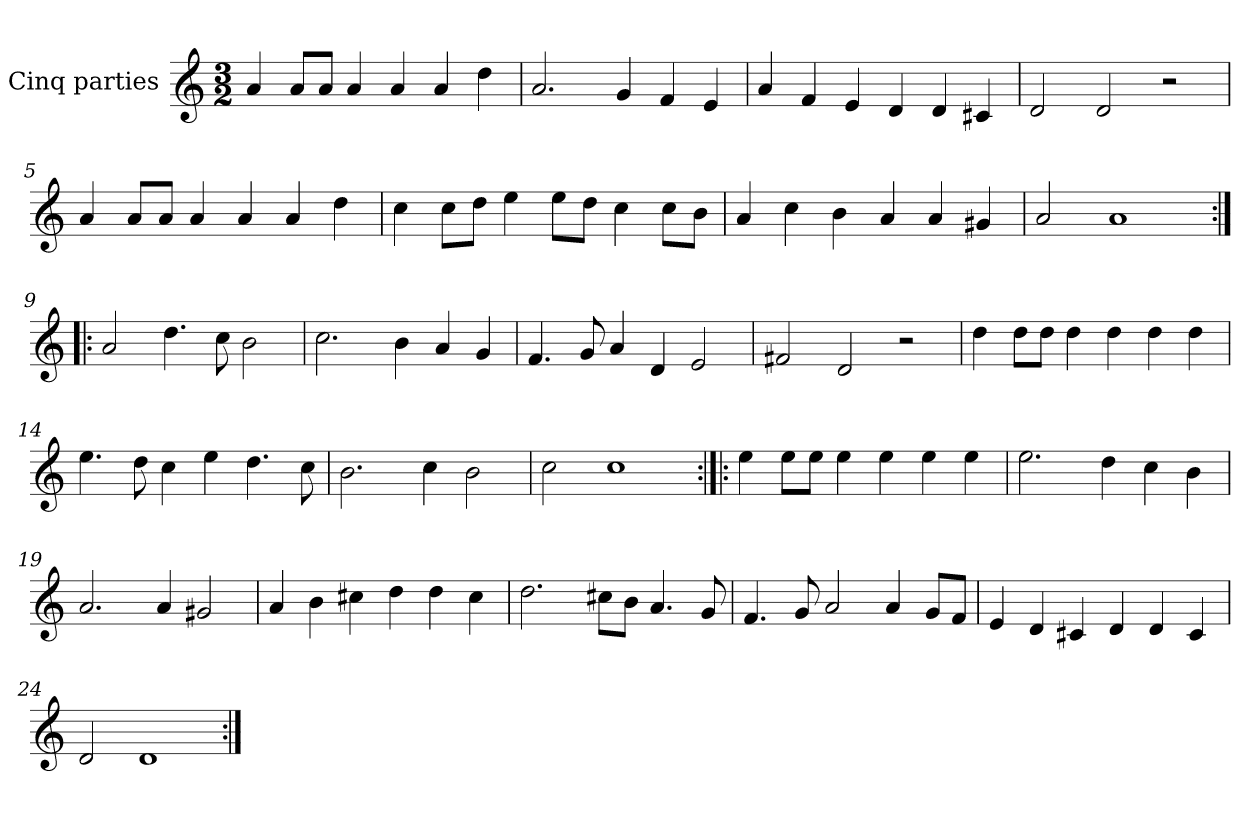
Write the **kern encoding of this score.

**kern
*part1
*staff1
*I"Cinq parties
*clefG2
*k[]
*M3/2
*MM180
=1
4a/
8a/L
8a/J
4a/
4a/
4a/
4dd\
=2
2.a/
4g/
4f/
4e/
=3
4a/
4f/
4e/
4d/
4d/
4c#X/
=4
2d/
2d/
2r
=5
4a/
8a/L
8a/J
4a/
4a/
4a/
4dd\
=6
4cc\
8cc\L
8dd\J
4ee\
8ee\L
8dd\J
4cc\
8cc\L
8b\J
=7
4a/
4cc\
4b\
4a/
4a/
4g#X/
=8
2a/
1a
=9:|!|:
2a/
4.dd\
8cc\
2b\
=10
2.cc\
4b\
4a/
4g/
=11
4.f/
8g/
4a/
4d/
2e/
=12
2f#X/
2d/
2r
=13
4dd\
8dd\L
8dd\J
4dd\
4dd\
4dd\
4dd\
=14
4.ee\
8dd\
4cc\
4ee\
4.dd\
8cc\
=15
2.b\
4cc\
2b\
=16
2cc\
1cc
=17:|!|:
4ee\
8ee\L
8ee\J
4ee\
4ee\
4ee\
4ee\
=18
2.ee\
4dd\
4cc\
4b\
=19
2.a/
4a/
2g#X/
=20
4a/
4b\
4cc#X\
4dd\
4dd\
4cc#\
=21
2.dd\
8cc#X\L
8b\J
4.a/
8g/
=22
4.f/
8g/
2a/
4a/
8g/L
8f/J
=23
4e/
4d/
4c#X/
4d/
4d/
4c#/
=24
2d/
1d
=:|!
*-
